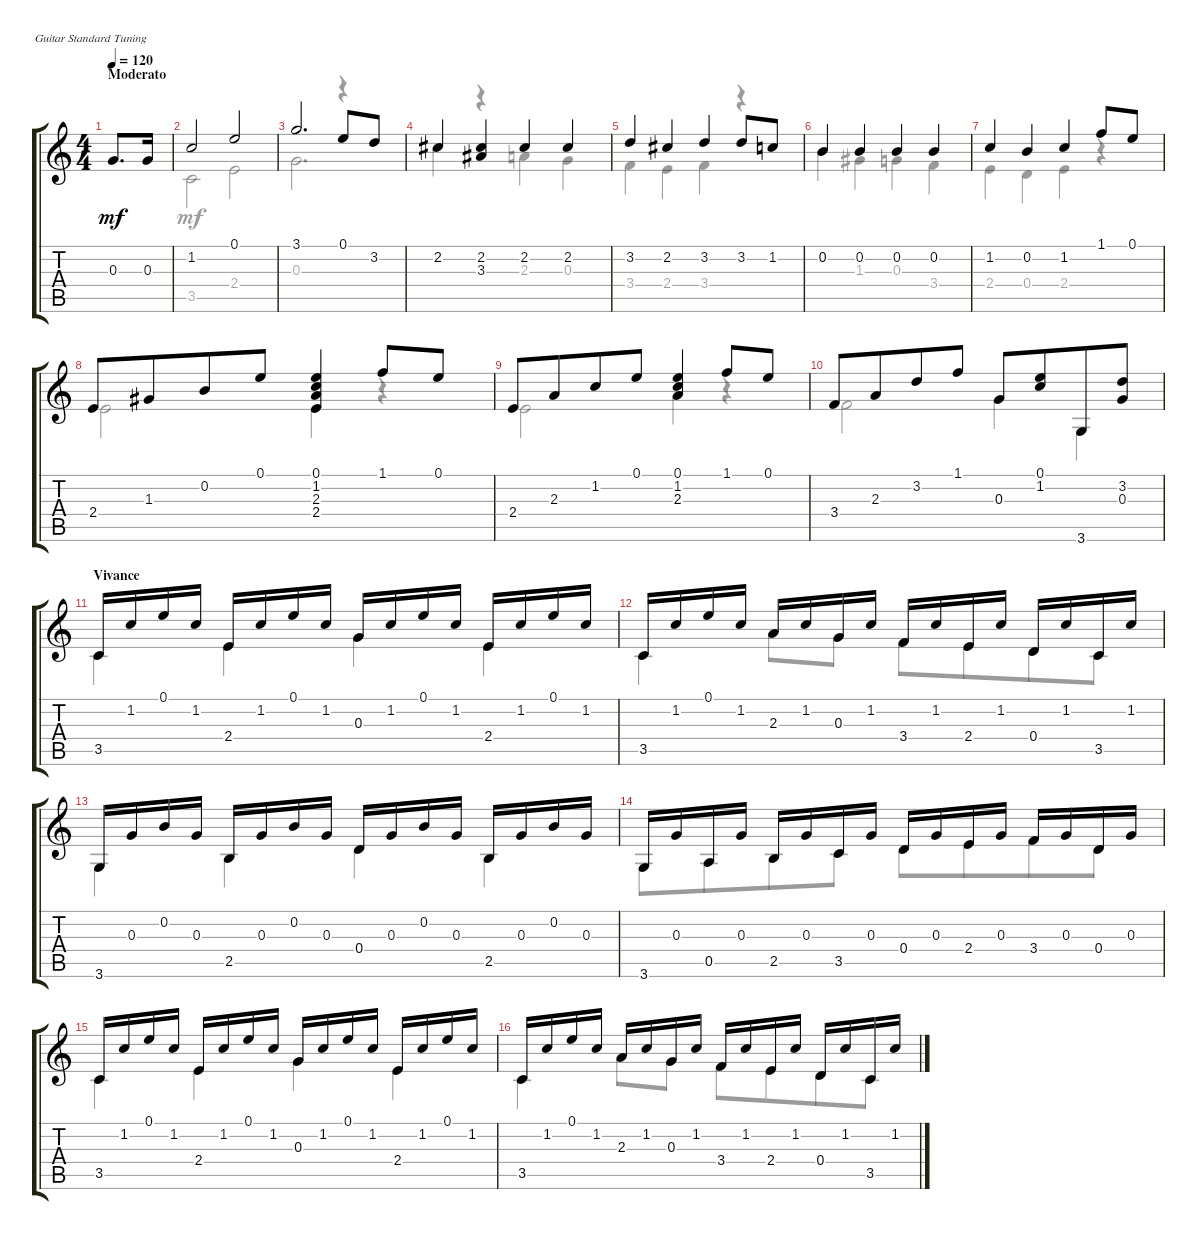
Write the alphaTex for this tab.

\defaultSystemsLayout 4
\bracketExtendMode groupsimilarinstruments
\firstSystemTrackNameOrientation horizontal
\otherSystemsTrackNameOrientation horizontal
\track "" {instrument acousticguitarnylon}
\staff {score tabs}
\tuning (E4 B3 G3 D3 A2 E2)
\voice
\ts (4 4)
\section ("" "Moderato")
\ac
\tempo 120
\clef g2
\scale
0.226313
\ks c
0.3.8{d dy mf instrument acousticguitarnylon} 0.3.16 |
\scale
0.212827 1.2.2 0.1.2 |
\scale
0.209607 3.1.2{d} 0.1.8 3.2.8 |
\scale
0.315488 2.2.4 (2.2 3.3).4 2.2.4 2.2.4 |
\scale
0.259128 3.2.4 2.2.4 3.2.4 3.2.8 1.2.8 |
\scale
0.211365 0.2.4 0.2.4 0.2.4 0.2.4 |
\scale
0.189108 1.2.4 0.2.4 1.2.4 1.1.8 0.1.8 |
\scale
0.228286 2.4.8{beam merge} 1.3.8{beam merge} 0.2.8{beam merge} 0.1.8 (0.1 1.2 2.3 2.4).4 1.1.8 0.1.8 |
\scale
0.180118 2.4.8{beam merge} 2.3.8{beam merge} 1.2.8 0.1.8 (0.1 1.2 2.3).4 1.1.8 0.1.8 |
\scale
0.19125 3.4.8{beam merge} 2.3.8{beam merge} 3.2.8 1.1.8 0.3.8 (1.2 0.1).8{beam merge} 3.6.8 (3.2 0.3).8 |
\section ("" "Vivance")
\scale
0.369869 3.5.16 1.2.16 0.1.16 1.2.16 2.4.16 1.2.16 0.1.16 1.2.16 0.3.16 1.2.16 0.1.16 1.2.16 2.4.16 1.2.16 0.1.16 1.2.16 |
\scale
0.309321 3.5.16 1.2.16 0.1.16 1.2.16 2.3.16 1.2.16 0.3.16 1.2.16 3.4.16 1.2.16 2.4.16 1.2.16 0.4.16 1.2.16 3.5.16 1.2.16 |
\scale
0.320778 3.6.16 0.3.16 0.2.16 0.3.16 2.5.16 0.3.16 0.2.16 0.3.16 0.4.16 0.3.16 0.2.16 0.3.16 2.5.16 0.3.16 0.2.16 0.3.16 |
\scale
0.364157 3.6.16 0.3.16 0.5.16 0.3.16 2.5.16 0.3.16 3.5.16 0.3.16 0.4.16 0.3.16 2.4.16 0.3.16 3.4.16 0.3.16 0.4.16 0.3.16 |
\scale
0.315049 3.5.16 1.2.16 0.1.16 1.2.16 2.4.16 1.2.16 0.1.16 1.2.16 0.3.16 1.2.16 0.1.16 1.2.16 2.4.16 1.2.16 0.1.16 1.2.16 |
\scale
0.320778 3.5.16 1.2.16 0.1.16 1.2.16 2.3.16 1.2.16 0.3.16 1.2.16 3.4.16 1.2.16 2.4.16 1.2.16 0.4.16 1.2.16 3.5.16 1.2.16
\voice
\clef g2
\ottava regular
\simile none
\scale
0.226313
\ks c
|
\scale
0.212827 3.5.2 2.4.2 |
\scale
0.209607 0.3.2{d} r.4 |
\scale
0.315488 2.2.4 r.4 2.3.4 0.3.4 |
\scale
0.259128 3.4.4 2.4.4 3.4.4 r.4 |
\scale
0.211365 0.2.4 1.3.4 0.3.4 3.4.4 |
\scale
0.189108 2.4.4 0.4.4 2.4.4 r.4 |
\scale
0.228286 2.4.2 2.4.4 r.4 |
\scale
0.180118 2.4.2 2.3.4 r.4 |
\scale
0.19125 3.4.2 0.3.4 3.6.4 |
\scale
0.369869 3.5.4 2.4.4 0.3.4 2.4.4 |
\scale
0.309321 3.5.4 2.3.8 0.3.8 3.4.8{beam merge} 2.4.8{beam merge} 0.4.8{beam merge} 3.5.8{beam merge} |
\scale
0.320778 3.6.4 2.5.4 0.4.4 2.5.4 |
\scale
0.364157 3.6.8{beam merge} 0.5.8{beam merge} 2.5.8{beam merge} 3.5.8{beam split} 0.4.8{beam merge} 2.4.8{beam merge} 3.4.8{beam merge} 0.4.8{beam merge} |
\scale
0.315049 3.5.4 2.4.4 0.3.4 2.4.4 |
\scale
0.320778 3.5.4 2.3.8 0.3.8 3.4.8{beam merge} 2.4.8{beam merge} 0.4.8{beam merge} 3.5.8{beam merge}
